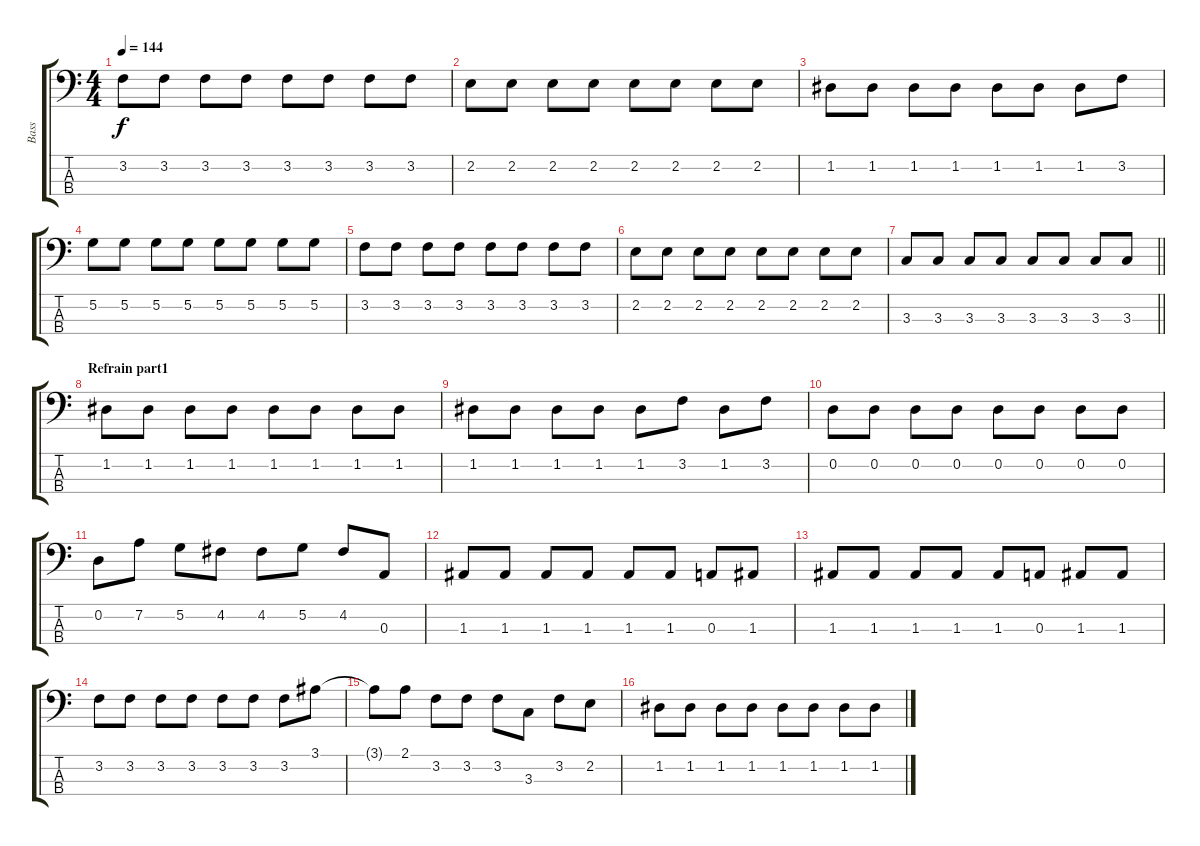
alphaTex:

\track ("Bass" "Bass") {instrument electricbassfinger}
\staff {score tabs}
\tuning (G2 D2 A1 E1) {hide}
\ts (4 4)
\tempo 144
\clef f4
\ks c
3.2.8{dy f} 3.2.8 3.2.8 3.2.8 3.2.8 3.2.8 3.2.8 3.2.8 |
2.2.8 2.2.8 2.2.8 2.2.8 2.2.8 2.2.8 2.2.8 2.2.8 |
1.2.8 1.2.8 1.2.8 1.2.8 1.2.8 1.2.8 1.2.8 3.2.8 |
5.2.8 5.2.8 5.2.8 5.2.8 5.2.8 5.2.8 5.2.8 5.2.8 |
3.2.8 3.2.8 3.2.8 3.2.8 3.2.8 3.2.8 3.2.8 3.2.8 |
2.2.8 2.2.8 2.2.8 2.2.8 2.2.8 2.2.8 2.2.8 2.2.8 |
\barLineRight lightlight
3.3.8 3.3.8 3.3.8 3.3.8 3.3.8 3.3.8 3.3.8 3.3.8 |
\section ("" "Refrain part1")
1.2.8 1.2.8 1.2.8 1.2.8 1.2.8 1.2.8 1.2.8 1.2.8 |
1.2.8 1.2.8 1.2.8 1.2.8 1.2.8 3.2.8 1.2.8 3.2.8 |
0.2.8 0.2.8 0.2.8 0.2.8 0.2.8 0.2.8 0.2.8 0.2.8 |
0.2.8 7.2.8 5.2.8 4.2.8 4.2.8 5.2.8 4.2.8 0.3.8 |
1.3.8 1.3.8 1.3.8 1.3.8 1.3.8 1.3.8 0.3.8 1.3.8 |
1.3.8 1.3.8 1.3.8 1.3.8 1.3.8 0.3.8 1.3.8 1.3.8 |
3.2.8 3.2.8 3.2.8 3.2.8 3.2.8 3.2.8 3.2.8 3.1.8 |
3.1{t}.8 2.1.8 3.2.8 3.2.8 3.2.8 3.3.8 3.2.8 2.2.8 |
1.2.8 1.2.8 1.2.8 1.2.8 1.2.8 1.2.8 1.2.8 1.2.8
